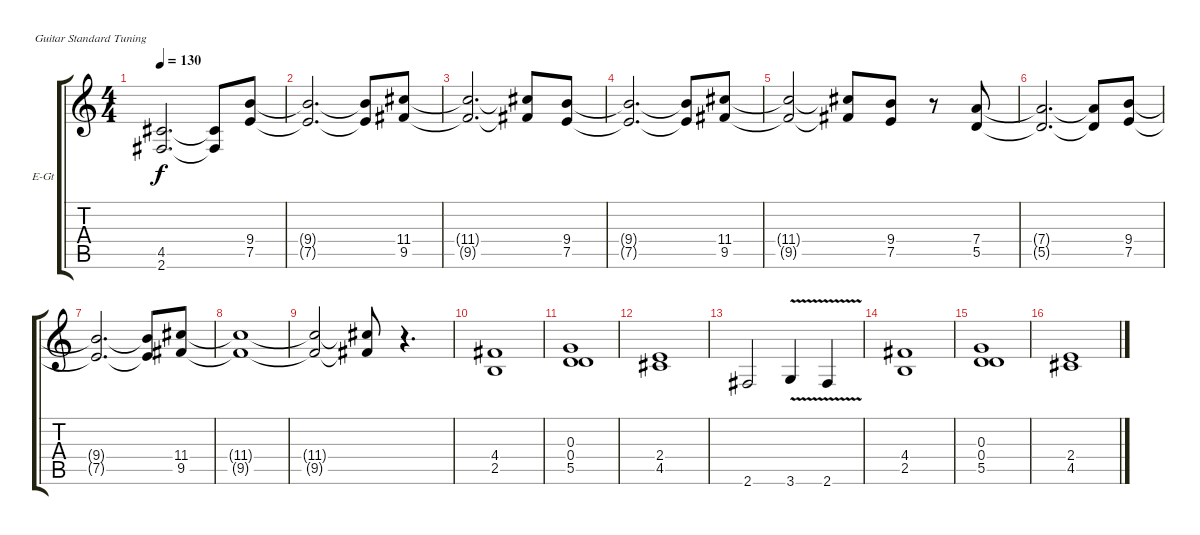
\defaultSystemsLayout 4
\bracketExtendMode groupsimilarinstruments
\firstSystemTrackNameOrientation horizontal
\otherSystemsTrackNameOrientation horizontal
\track ("Jorg Fischer" "E-Gt") {instrument distortionguitar}
\staff {score tabs}
\tuning (E4 B3 G3 D3 A2 E2)
\ts (4 4)
\tempo 130
\clef g2
\ks c
(4.5{t} 2.6{t}).2{d dy f} (4.5{t} 2.6{t}).8 (9.4 7.5).8 |
(9.4{t} 7.5{t}).2{d} (9.4{t} 7.5{t}).8 (11.4 9.5).8 |
(11.4{t} 9.5{t}).2{d} (11.4{t} 9.5{t}).8 (9.4 7.5).8 |
(9.4{t} 7.5{t}).2{d} (9.4{t} 7.5{t}).8 (11.4 9.5).8 |
(11.4{t} 9.5{t}).2 (11.4{t} 9.5{t}).8 (9.4 7.5).8 r.8 (7.4 5.5).8 |
(7.4{t} 5.5{t}).2{d} (7.4{t} 5.5{t}).8 (9.4 7.5).8 |
(9.4{t} 7.5{t}).2{d} (9.4{t} 7.5{t}).8 (11.4 9.5).8 |
(11.4{t} 9.5{t}).1 |
(11.4{t} 9.5{t}).2 (11.4{t} 9.5{t}).8 r.4{d} |
(4.4 2.5).1 |
(0.3 0.4 5.5).1 |
(2.4 4.5).1 |
2.6.2 3.6{v}.4 2.6{v}.4 |
(4.4 2.5).1 |
(0.3 0.4 5.5).1 |
(2.4 4.5).1
